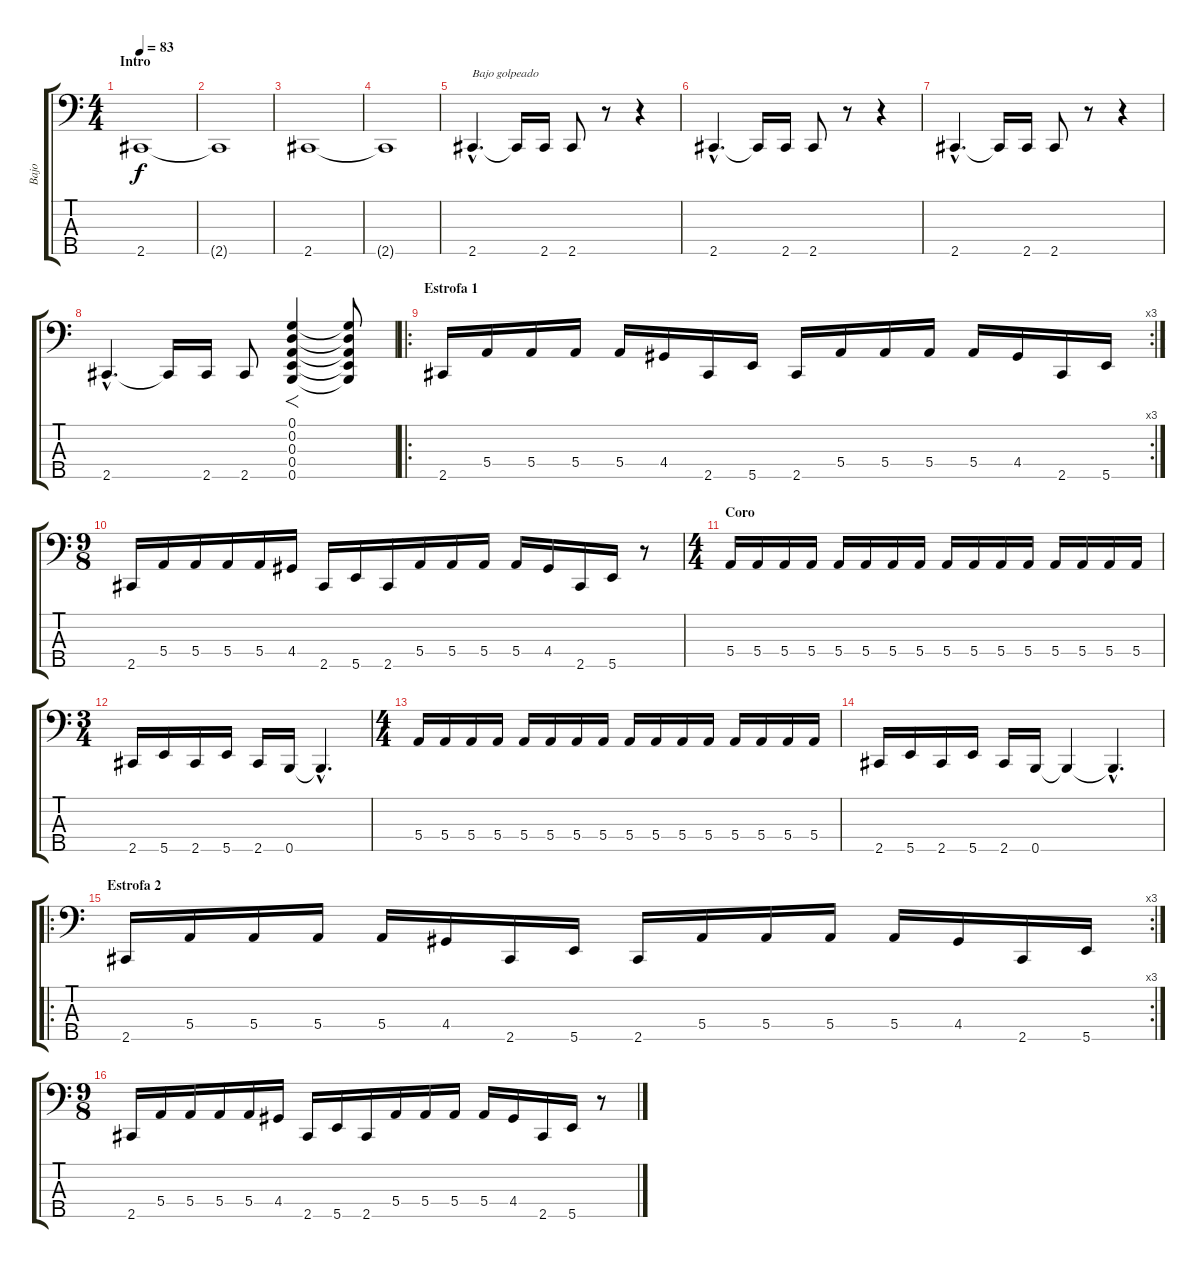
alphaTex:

\track ("Bajo" "Bajo") {instrument electricbasspick}
\staff {score tabs}
\tuning (G2 D2 A1 E1 B0) {hide}
\ts (4 4)
\section ("" "Intro")
\tempo 83
\clef f4
\ks c
2.5.1{dy f instrument electricbasspick} |
2.5{t}.1 |
2.5.1 |
2.5{t}.1 |
2.5{hac}.4{d txt "Bajo golpeado" instrument slapbass1} 2.5{t}.16 2.5.16 2.5.8 r.8 r.4 |
2.5{hac}.4{d} 2.5{t}.16 2.5.16 2.5.8 r.8 r.4 |
2.5{hac}.4{d} 2.5{t}.16 2.5.16 2.5.8 r.8 r.4 |
2.5{hac}.4{d} 2.5{t}.16 2.5.16 2.5.8 (0.1 0.2 0.3 0.4 0.5).4{f volume 16 balance 0 instrument seashore} (0.1{t} 0.2{t} 0.3{t} 0.4{t} 0.5{t}).8 |
\ro
\rc 3
\section ("" "Estrofa 1")
2.5.16{volume 13 balance 8 instrument electricbasspick} 5.4.16 5.4.16 5.4.16 5.4.16 4.4.16 2.5.16 5.5.16 2.5.16{instrument electricbasspick} 5.4.16 5.4.16 5.4.16 5.4.16 4.4.16 2.5.16 5.5.16 |
\ts (9 8)
2.5.16{instrument electricbasspick} 5.4.16 5.4.16 5.4.16 5.4.16 4.4.16 2.5.16 5.5.16 2.5.16{instrument electricbasspick} 5.4.16 5.4.16 5.4.16 5.4.16 4.4.16 2.5.16 5.5.16 r.8 |
\ts (4 4)
\section ("" "Coro")
5.4.16 5.4.16 5.4.16 5.4.16 5.4.16 5.4.16 5.4.16 5.4.16 5.4.16 5.4.16 5.4.16 5.4.16 5.4.16 5.4.16 5.4.16 5.4.16 |
\ts (3 4)
2.5.16 5.5.16 2.5.16 5.5.16 2.5.16 0.5.16 0.5{hac t}.4{d} |
\ts (4 4)
5.4.16 5.4.16 5.4.16 5.4.16 5.4.16 5.4.16 5.4.16 5.4.16 5.4.16 5.4.16 5.4.16 5.4.16 5.4.16 5.4.16 5.4.16 5.4.16 |
2.5.16 5.5.16 2.5.16 5.5.16 2.5.16 0.5.16 0.5{t}.4 0.5{hac t}.4{d} |
\ro
\rc 3
\section ("" "Estrofa 2")
2.5.16{instrument electricbasspick} 5.4.16 5.4.16 5.4.16 5.4.16 4.4.16 2.5.16 5.5.16 2.5.16{instrument electricbasspick} 5.4.16 5.4.16 5.4.16 5.4.16 4.4.16 2.5.16 5.5.16 |
\ts (9 8)
2.5.16{instrument electricbasspick} 5.4.16 5.4.16 5.4.16 5.4.16 4.4.16 2.5.16 5.5.16 2.5.16{instrument electricbasspick} 5.4.16 5.4.16 5.4.16 5.4.16 4.4.16 2.5.16 5.5.16 r.8
